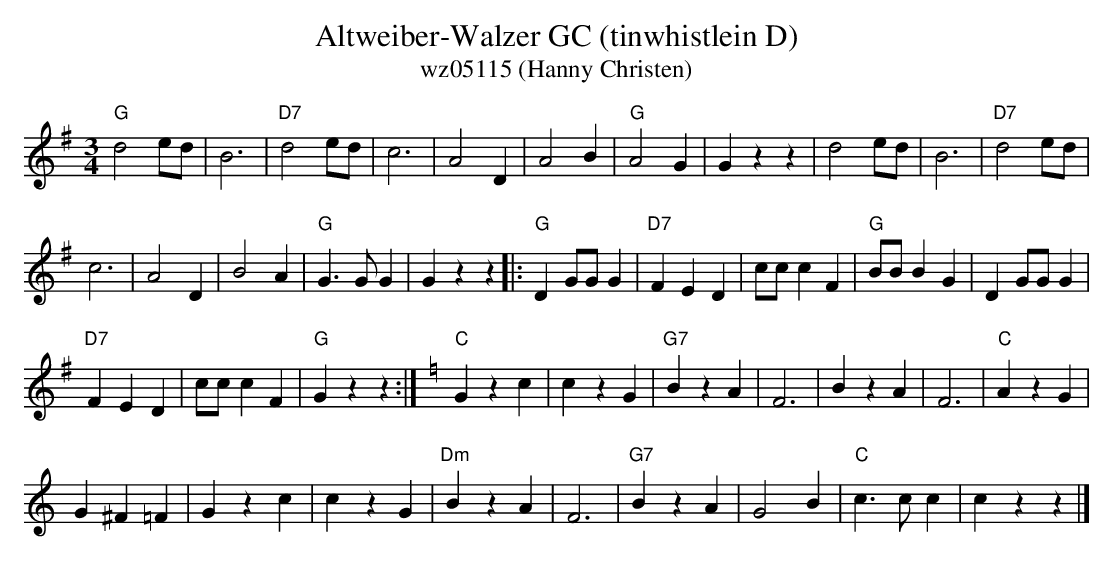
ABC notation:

X:1
T:Altweiber-Walzer GC (tinwhistlein D)
T:wz05115 (Hanny Christen)
M:3/4
L:1/4
K:G %%MIDI gchordon
"G"d2e/2d/2 | B3 | "D7"d2e/2d/2 | c3 | A2D | A2B | "G"A2G | Gzz | d2e/2d/2 | B3 | "D7"d2 e/2d/2 |
c3 | A2D | B2A | "G"G>GG | Gzz |: "G"DG/2G/2G | "D7"FED | c/2c/2cF | "G"B/2B/2BG | DG/2G/2G |
"D7"FED | c/2c/2cF | "G"Gzz :| [K:C] "C"Gzc | czG | "G7"BzA | F3 | BzA | F3 | "C"AzG |
G^F=F | Gzc | czG | "Dm"BzA | F3 | "G7"BzA | G2B | "C"c>cc | czz |]
